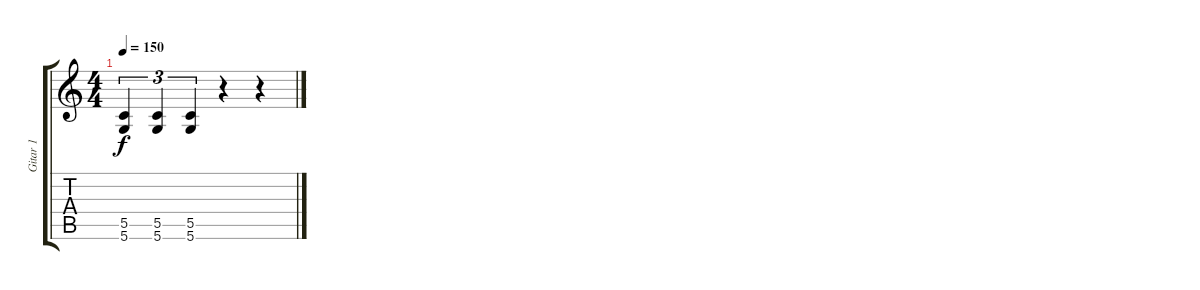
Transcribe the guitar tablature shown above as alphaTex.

\track ("Gitar 1" "Gitar 1") {instrument distortionguitar}
\staff {score tabs}
\tuning (D4 A3 F3 C3 G2 D2) {hide}
\ts (4 4)
\tempo 150
\clef g2
\ks c
(5.5 5.6).4{tu (3 2) dy f} (5.5 5.6).4{tu (3 2)} (5.5 5.6).4{tu (3 2)} r.4 r.4
